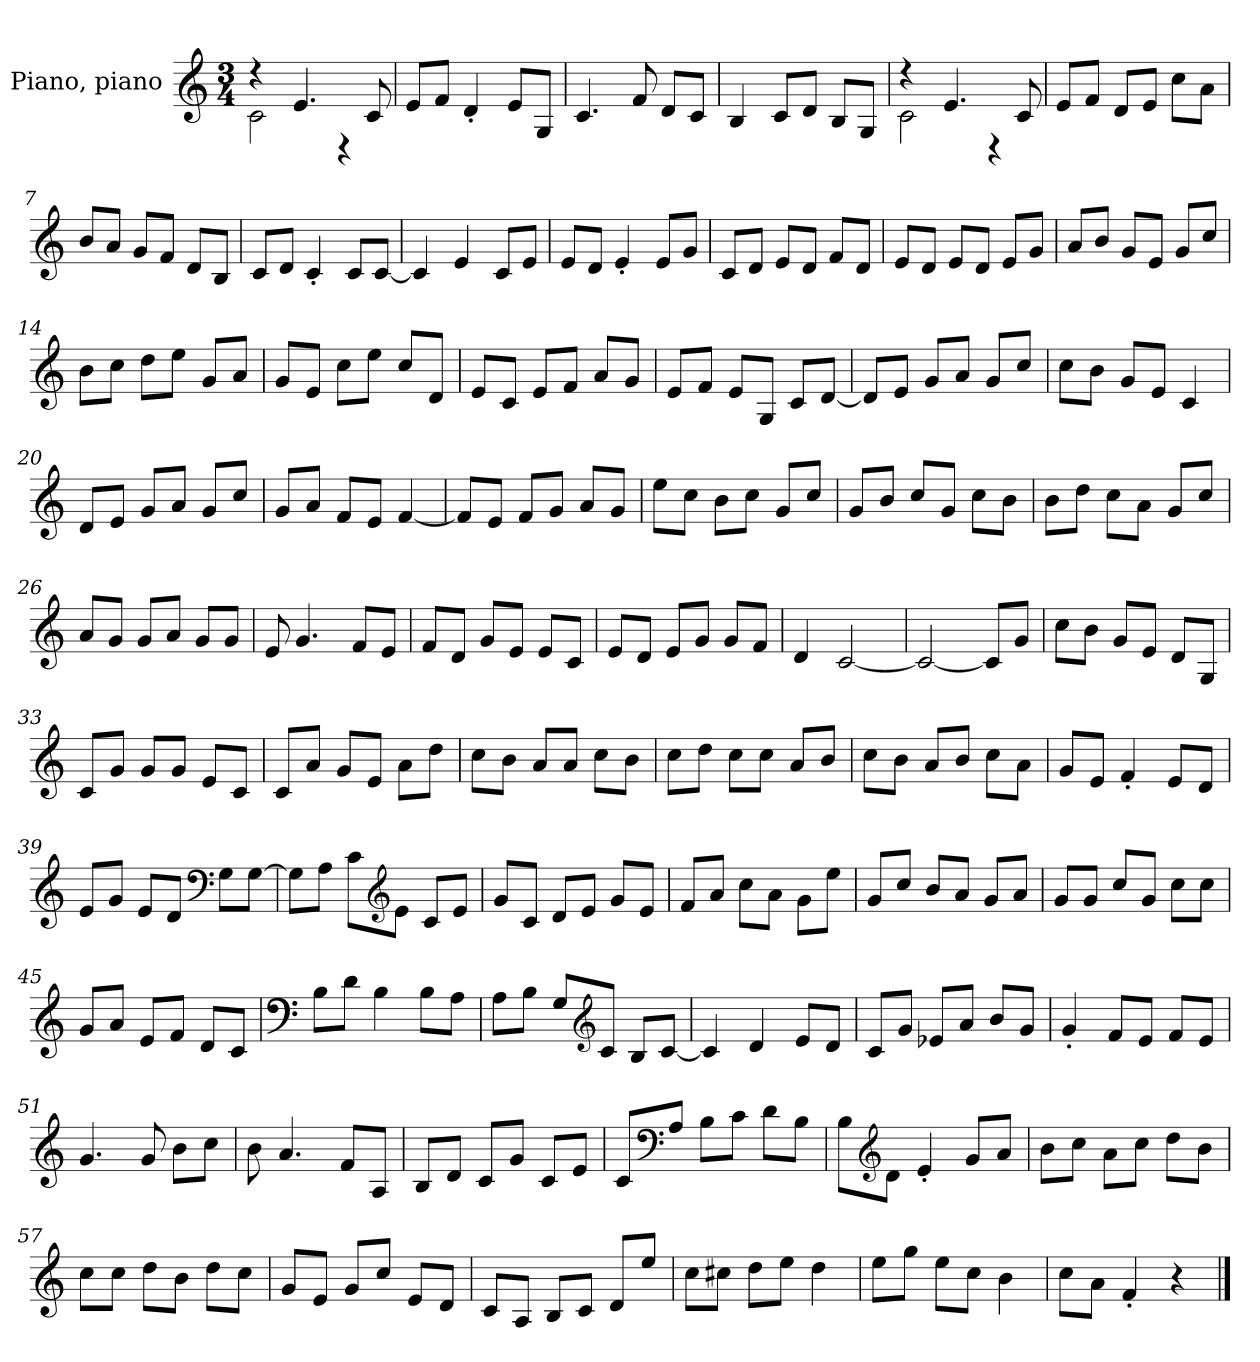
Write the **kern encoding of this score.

**kern
*part1
*staff1
*I"Piano, piano
*clefG2
*k[]
*M3/4
*MM65
=1
*^
4r	2c\
4.e/	.
.	4r
8c/	.
*v	*v
=2
8e/L
8f/J
4d'/
8e/L
8G/J
=3
4.c/
8f/
8d/L
8c/J
=4
4B/
8c/L
8d/J
8B/L
8G/J
=5
*^
4r	2c\
4.e/	.
.	4r
8c/	.
*v	*v
=6
8e/L
8f/J
8d/L
8e/J
8cc\L
8a\J
!!LO:LB:g=z
=7
8b/L
8a/J
8g/L
8f/J
8d/L
8B/J
=8
8c/L
8d/J
4c'/
8c/L
[8c/J
=9
4c/]
4e/
8c/L
8e/J
=10
8e/L
8d/J
4e'/
8e/L
8g/J
=11
8c/L
8d/J
8e/L
8d/J
8f/L
8d/J
=12
8e/L
8d/J
8e/L
8d/J
8e/L
8g/J
=13
8a/L
8b/J
8g/L
8e/J
8g/L
8cc/J
!!LO:LB:g=z
=14
8b\L
8cc\J
8dd\L
8ee\J
8g/L
8a/J
=15
8g/L
8e/J
8cc\L
8ee\J
8cc/L
8d/J
=16
8e/L
8c/J
8e/L
8f/J
8a/L
8g/J
=17
8e/L
8f/J
8e/L
8G/J
8c/L
[8d/J
=18
8d/L]
8e/J
8g/L
8a/J
8g/L
8cc/J
=19
8cc\L
8b\J
8g/L
8e/J
4c/
=20
8d/L
8e/J
8g/L
8a/J
8g/L
8cc/J
!!LO:LB:g=z
=21
8g/L
8a/J
8f/L
8e/J
[4f/
=22
8f/L]
8e/J
8f/L
8g/J
8a/L
8g/J
=23
8ee\L
8cc\J
8b\L
8cc\J
8g/L
8cc/J
=24
8g/L
8b/J
8cc/L
8g/J
8cc\L
8b\J
=25
8b\L
8dd\J
8cc\L
8a\J
8g/L
8cc/J
=26
8a/L
8g/J
8g/L
8a/J
8g/L
8g/J
=27
8e/
4.g/
8f/L
8e/J
!!LO:LB:g=z
=28
8f/L
8d/J
8g/L
8e/J
8e/L
8c/J
=29
8e/L
8d/J
8e/L
8g/J
8g/L
8f/J
=30
4d/
[2c/
=31
2c/_
8c/L]
8g/J
=32
8cc\L
8b\J
8g/L
8e/J
8d/L
8G/J
=33
8c/L
8g/J
8g/L
8g/J
8e/L
8c/J
=34
8c/L
8a/J
8g/L
8e/J
8a\L
8dd\J
=35
8cc\L
8b\J
8a/L
8a/J
8cc\L
8b\J
!!LO:LB:g=z
=36
8cc\L
8dd\J
8cc\L
8cc\J
8a/L
8b/J
=37
8cc\L
8b\J
8a/L
8b/J
8cc\L
8a\J
=38
8g/L
8e/J
4f'/
8e/L
8d/J
=39
8e/L
8g/J
8e/L
8d/J
*clefF4
8G\L
[8G\J
=40
8G\L]
8A\J
8c\L
*clefG2
8e\J
8c/L
8e/J
=41
8g/L
8c/J
8d/L
8e/J
8g/L
8e/J
!!LO:LB:g=z
=42
8f/L
8a/J
8cc\L
8a\J
8g\L
8ee\J
=43
8g/L
8cc/J
8b/L
8a/J
8g/L
8a/J
=44
8g/L
8g/J
8cc/L
8g/J
8cc\L
8cc\J
=45
8g/L
8a/J
8e/L
8f/J
8d/L
8c/J
=46
*clefF4
8B\L
8d\J
4B\
8B\L
8A\J
=47
8A\L
8B\J
8G/L
*clefG2
8c/J
8B/L
[8c/J
!!LO:LB:g=z
=48
4c/]
4d/
8e/L
8d/J
=49
8c/L
8g/J
8e-X/L
8a/J
8b/L
8g/J
=50
4g'/
8f/L
8e/J
8f/L
8e/J
=51
4.g/
8g/
8b\L
8cc\J
=52
8b\
4.a/
8f/L
8A/J
=53
8B/L
8d/J
8c/L
8g/J
8c/L
8e/J
=54
8c/L
*clefF4
8A/J
8B\L
8c\J
8d\L
8B\J
!!LO:LB:g=z
=55
8B\L
*clefG2
8d\J
4e'/
8g/L
8a/J
=56
8b\L
8cc\J
8a\L
8cc\J
8dd\L
8b\J
=57
8cc\L
8cc\J
8dd\L
8b\J
8dd\L
8cc\J
=58
8g/L
8e/J
8g/L
8cc/J
8e/L
8d/J
=59
8c/L
8A/J
8B/L
8c/J
8d/L
8ee/J
=60
8cc\L
8cc#X\J
8dd\L
8ee\J
4dd\
=61
8ee\L
8gg\J
8ee\L
8cc\J
4b\
!!LO:LB:g=z
=62
8cc\L
8a\J
4f'/
4r
==
*-
